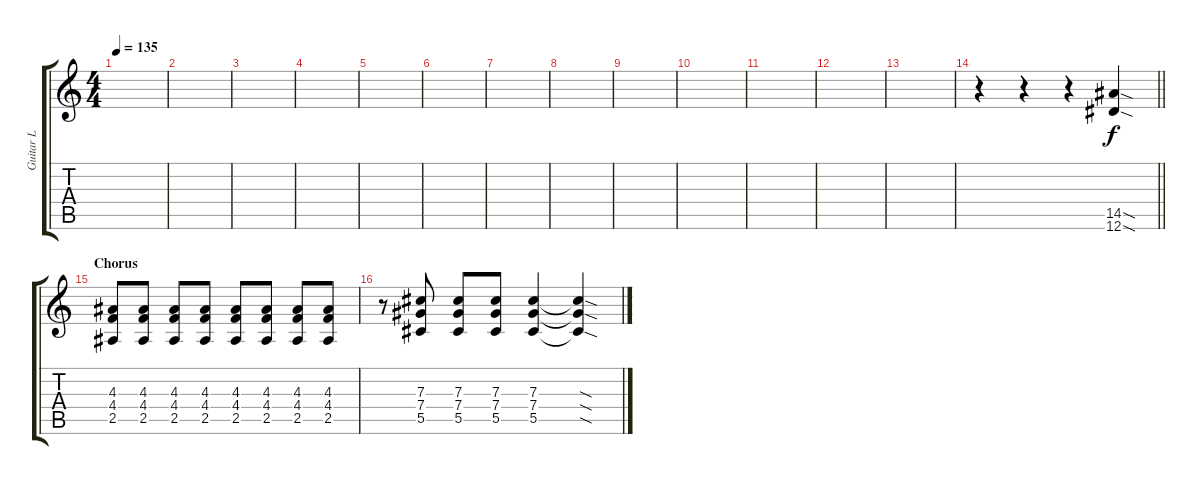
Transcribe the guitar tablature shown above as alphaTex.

\track ("Guitar L" "Guitar L") {instrument distortionguitar}
\staff {score tabs}
\tuning (Eb4 Bb3 Gb3 Db3 Ab2 Eb2) {hide}
\ts (4 4)
\tempo 135
\clef g2
\ks c
|
|
|
|
|
|
|
|
|
|
|
|
|
\barLineRight lightlight
r.4 r.4 r.4 (14.5{sod} 12.6{sod}).4 |
\section ("" "Chorus")
(4.3 4.4 2.5).8 (4.3 4.4 2.5).8 (4.3 4.4 2.5).8 (4.3 4.4 2.5).8 (4.3 4.4 2.5).8 (4.3 4.4 2.5).8 (4.3 4.4 2.5).8 (4.3 4.4 2.5).8 |
r.8 (7.3 7.4 5.5).8 (7.3 7.4 5.5).8 (7.3 7.4 5.5).8 (7.3 7.4 5.5).4 (7.3{sod t} 7.4{sod t} 5.5{sod t}).4
